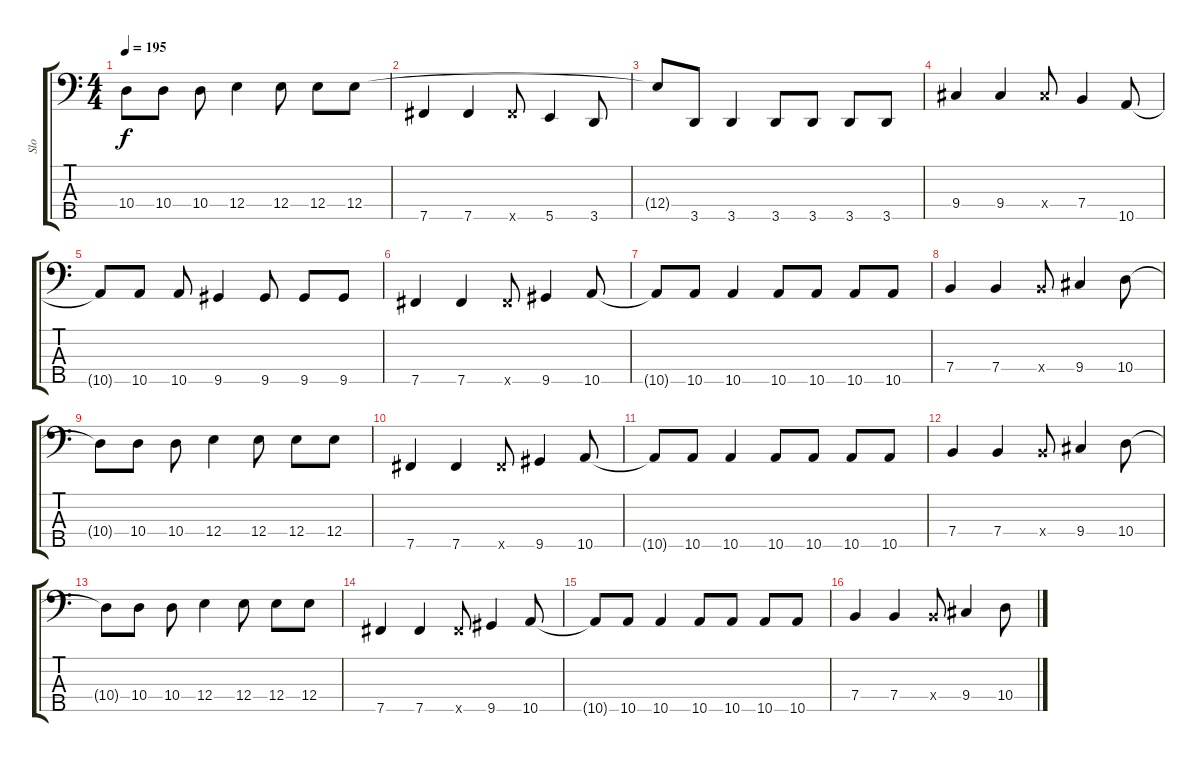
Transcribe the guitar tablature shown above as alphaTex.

\track ("Slo" "Slo") {instrument electricbassfinger}
\staff {score tabs}
\tuning (G2 D2 A1 E1 B0) {hide}
\ts (4 4)
\tempo 195
\clef f4
\ks c
10.4{t}.8{dy f} 10.4.8 10.4.8 12.4.4 12.4.8 12.4.8 12.4.8 |
7.5.4 7.5.4 7.5{x}.8 5.5.4 3.5.8 |
12.4{t}.8 3.5.8 3.5.4 3.5.8 3.5.8 3.5.8 3.5.8 |
9.4.4 9.4.4 9.4{x}.8 7.4.4 10.5.8 |
10.5{t}.8 10.5.8 10.5.8 9.5.4 9.5.8 9.5.8 9.5.8 |
7.5.4 7.5.4 7.5{x}.8 9.5.4 10.5.8 |
10.5{t}.8 10.5.8 10.5.4 10.5.8 10.5.8 10.5.8 10.5.8 |
7.4.4 7.4.4 7.4{x}.8 9.4.4 10.4.8 |
10.4{t}.8 10.4.8 10.4.8 12.4.4 12.4.8 12.4.8 12.4.8 |
7.5.4 7.5.4 7.5{x}.8 9.5.4 10.5.8 |
10.5{t}.8 10.5.8 10.5.4 10.5.8 10.5.8 10.5.8 10.5.8 |
7.4.4 7.4.4 7.4{x}.8 9.4.4 10.4.8 |
10.4{t}.8 10.4.8 10.4.8 12.4.4 12.4.8 12.4.8 12.4.8 |
7.5.4 7.5.4 7.5{x}.8 9.5.4 10.5.8 |
10.5{t}.8 10.5.8 10.5.4 10.5.8 10.5.8 10.5.8 10.5.8 |
7.4.4 7.4.4 7.4{x}.8 9.4.4 10.4.8
